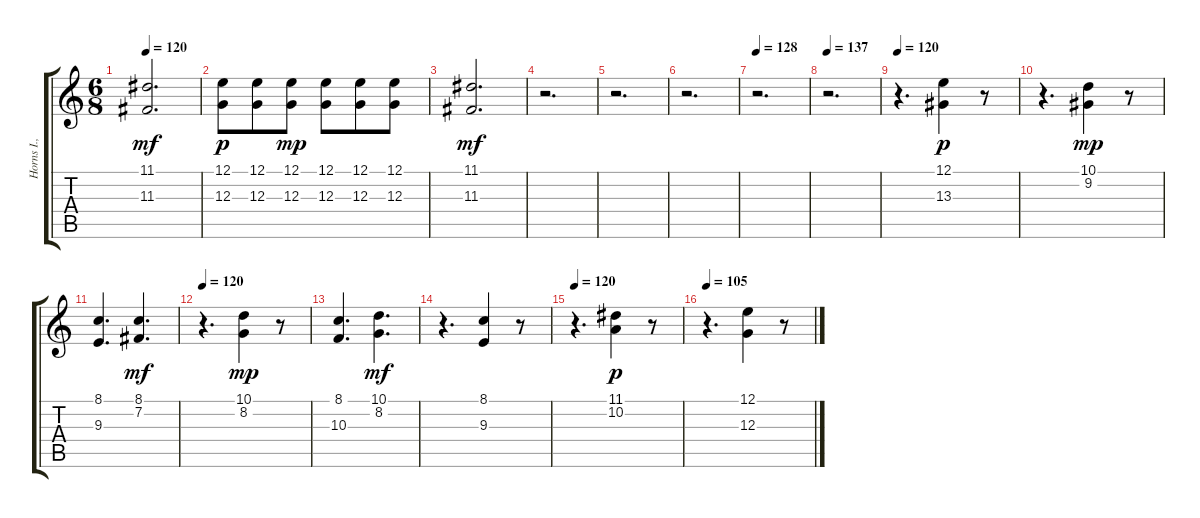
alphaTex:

\track ("Horns I., II. C" "Horns I., ") {instrument frenchhorn}
\staff {score tabs}
\tuning (E4 B3 G3 D3 A2 E2) {hide}
\ts (6 8)
\tempo 120
\clef g2
\ks c
(11.1 11.3).2{d dy mf} |
(12.1 12.3).8{dy p} (12.1 12.3).8 (12.1 12.3).8{dy mp} (12.1 12.3).8 (12.1 12.3).8 (12.1 12.3).8 |
(11.1 11.3).2{d dy mf} |
r.2{d} |
r.2{d} |
r.2{d} |
\tempo 128
r.2{d} |
\tempo 137
r.2{d} |
\tempo 120
r.4{d} (12.1 13.3).4{dy p} r.8 |
r.4{d} (10.1 9.2).4{dy mp} r.8 |
(8.1 9.3).4{d} (8.1 7.2).4{d dy mf} |
\tempo 120
r.4{d} (10.1 8.2).4{dy mp} r.8 |
(8.1 10.3).4{d} (10.1 8.2).4{d dy mf} |
r.4{d} (8.1 9.3).4 r.8 |
\tempo 120
r.4{d} (11.1 10.2).4{dy p} r.8 |
\tempo 105
r.4{d} (12.1 12.3).4 r.8
